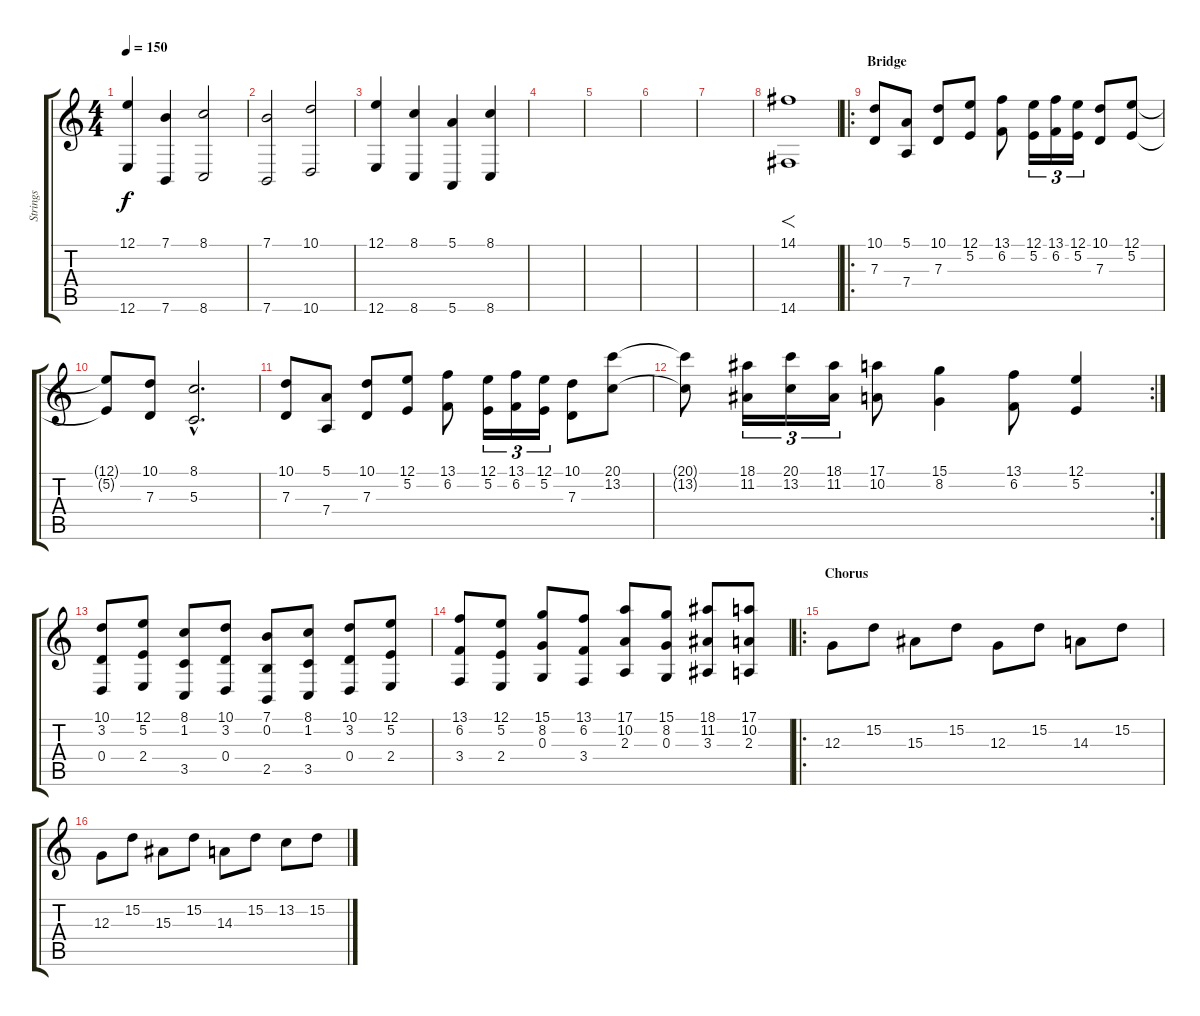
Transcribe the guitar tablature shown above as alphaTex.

\track ("Strings" "Strings") {instrument stringensemble1}
\staff {score tabs}
\tuning (E4 B3 G3 D3 A2 E2) {hide}
\ts (4 4)
\tempo 150
\clef g2
\ks c
(12.1 12.6).4{dy f} (7.1 7.6).4 (8.1 8.6).2 |
(7.1 7.6).2 (10.1 10.6).2 |
(12.1 12.6).4 (8.1 8.6).4 (5.1 5.6).4 (8.1 8.6).4 |
|
|
|
|
(14.1 14.6).1{f} |
\ro
\section ("" "Bridge")
(10.1 7.3).8 (5.1 7.4).8 (10.1 7.3).8 (12.1 5.2).8 (13.1 6.2).8 (12.1 5.2).16{tu (3 2)} (13.1 6.2).16{tu (3 2)} (12.1 5.2).16{tu (3 2)} (10.1 7.3).8 (12.1 5.2).8 |
(12.1{t} 5.2{t}).8 (10.1 7.3).8 (8.1{hac} 5.3{hac}).2{d} |
(10.1 7.3).8 (5.1 7.4).8 (10.1 7.3).8 (12.1 5.2).8 (13.1 6.2).8 (12.1 5.2).16{tu (3 2)} (13.1 6.2).16{tu (3 2)} (12.1 5.2).16{tu (3 2)} (10.1 7.3).8 (20.1 13.2).8 |
\rc 2
(20.1{t} 13.2{t}).8 (18.1 11.2).16{tu (3 2)} (20.1 13.2).16{tu (3 2)} (18.1 11.2).16{tu (3 2)} (17.1 10.2).8 (15.1 8.2).4 (13.1 6.2).8 (12.1 5.2).4 |
(10.1 3.2 0.4).8 (12.1 5.2 2.4).8 (8.1 1.2 3.5).8 (10.1 3.2 0.4).8 (7.1 0.2 2.5).8 (8.1 1.2 3.5).8 (10.1 3.2 0.4).8 (12.1 5.2 2.4).8 |
(13.1 6.2 3.4).8 (12.1 5.2 2.4).8 (15.1 8.2 0.3).8 (13.1 6.2 3.4).8 (17.1 10.2 2.3).8 (15.1 8.2 0.3).8 (18.1 11.2 3.3).8 (17.1 10.2 2.3).8 |
\ro
\section ("" "Chorus")
12.3.8 15.2.8 15.3.8 15.2.8 12.3.8 15.2.8 14.3.8 15.2.8 |
12.3.8 15.2.8 15.3.8 15.2.8 14.3.8 15.2.8 13.2.8 15.2.8
